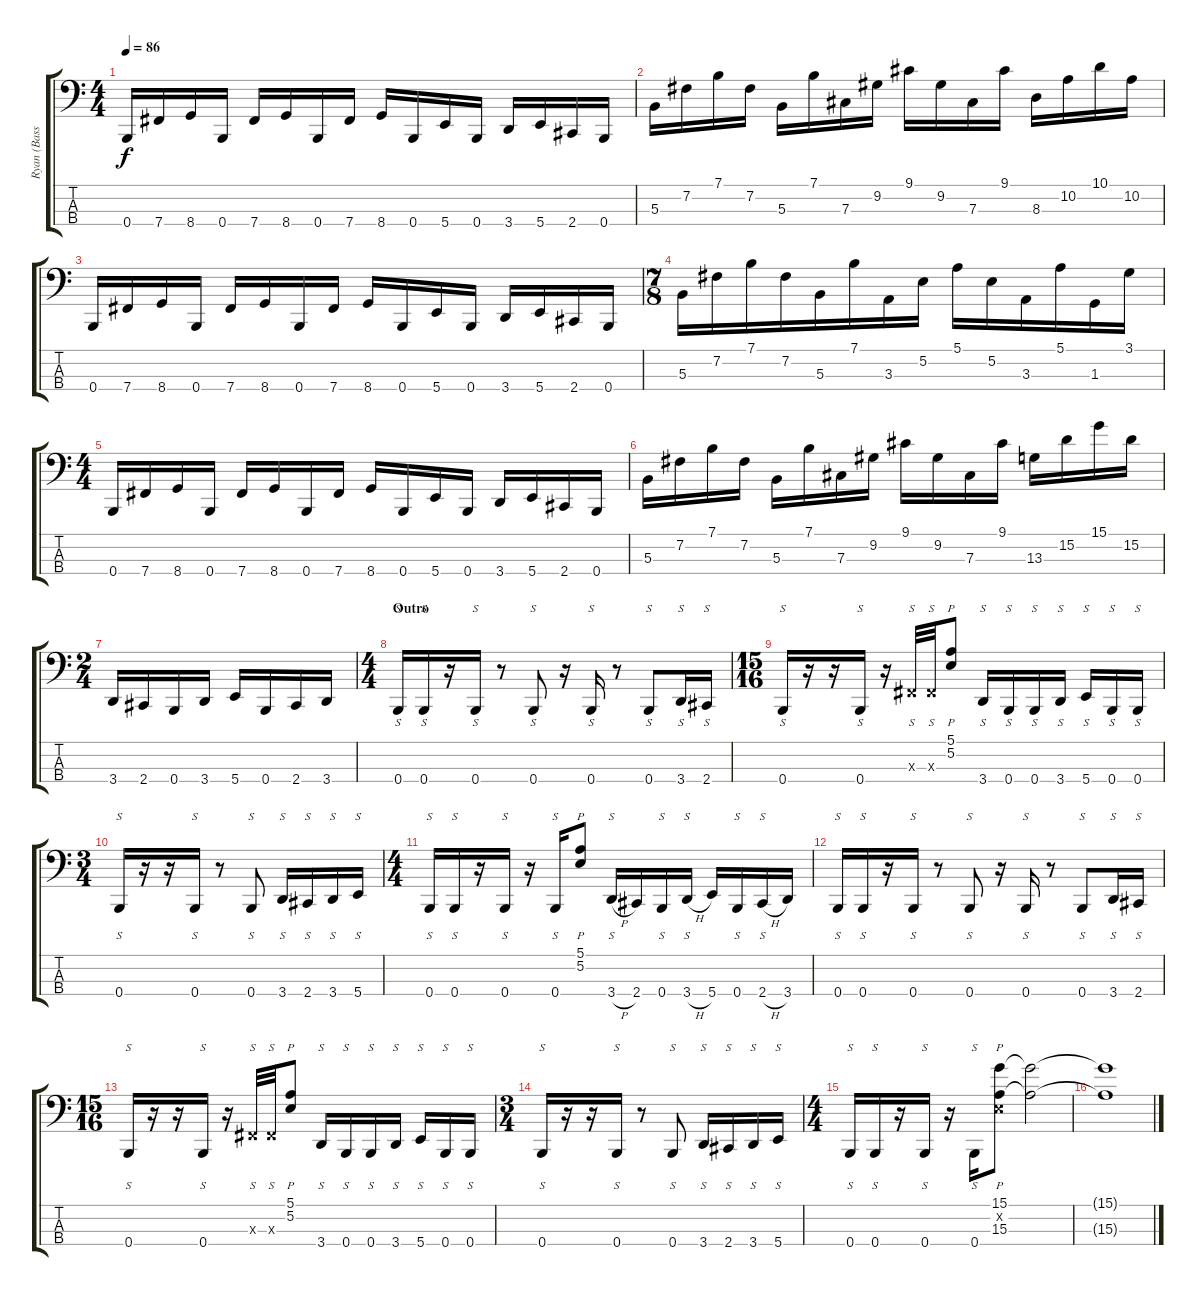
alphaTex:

\track ("Ryan (Bass)" "Ryan (Bass") {instrument slapbass2}
\staff {score tabs}
\tuning (E2 B1 Gb1 B0) {hide}
\ts (4 4)
\tempo 86
\clef f4
\ks c
0.4.16{dy f instrument slapbass2} 7.4.16 8.4.16 0.4.16 7.4.16 8.4.16 0.4.16 7.4.16 8.4.16 0.4.16 5.4.16 0.4.16 3.4.16 5.4.16 2.4.16 0.4.16 |
5.3.16{instrument electricbassfinger} 7.2.16 7.1.16 7.2.16 5.3.16 7.1.16 7.3.16 9.2.16 9.1.16 9.2.16 7.3.16 9.1.16 8.3.16 10.2.16 10.1.16 10.2.16 |
0.4.16{instrument slapbass2} 7.4.16 8.4.16 0.4.16 7.4.16 8.4.16 0.4.16 7.4.16 8.4.16 0.4.16 5.4.16 0.4.16 3.4.16 5.4.16 2.4.16 0.4.16 |
\ts (7 8)
5.3.16{instrument electricbassfinger} 7.2.16 7.1.16 7.2.16 5.3.16 7.1.16 3.3.16 5.2.16 5.1.16 5.2.16 3.3.16 5.1.16 1.3.16 3.1.16 |
\ts (4 4)
0.4.16{instrument slapbass2} 7.4.16 8.4.16 0.4.16 7.4.16 8.4.16 0.4.16 7.4.16 8.4.16 0.4.16 5.4.16 0.4.16 3.4.16 5.4.16 2.4.16 0.4.16 |
5.3.16{instrument electricbassfinger} 7.2.16 7.1.16 7.2.16 5.3.16 7.1.16 7.3.16 9.2.16 9.1.16 9.2.16 7.3.16 9.1.16 13.3.16 15.2.16 15.1.16 15.2.16 |
\ts (2 4)
3.4.16{instrument slapbass2} 2.4.16 0.4.16 3.4.16 5.4.16 0.4.16 2.4.16 3.4.16 |
\ts (4 4)
\section ("" "Outro")
0.4.16{s} 0.4.16{s} r.16 0.4.16{s} r.8 0.4.8{s} r.16 0.4.16{s} r.8 0.4.8{s} 3.4.16{s} 2.4.16{s} |
\ts (15 16)
0.4.16{s} r.16 r.16 0.4.16{s} r.16 0.3{x}.32{s} 0.3{x}.32{s} (5.1 5.2).8{p} 3.4.16{s} 0.4.16{s} 0.4.16{s} 3.4.16{s} 5.4.16{s} 0.4.16{s} 0.4.16{s} |
\ts (3 4)
0.4.16{s} r.16 r.16 0.4.16{s} r.8 0.4.8{s} 3.4.16{s} 2.4.16{s} 3.4.16{s} 5.4.16{s} |
\ts (4 4)
0.4.16{s} 0.4.16{s} r.16 0.4.16{s} r.16 0.4.16{s} (5.1 5.2).8{p} 3.4{h}.16{s} 2.4.16 0.4.16{s} 3.4{h}.16{s} 5.4.16 0.4.16{s} 2.4{h}.16{s} 3.4.16 |
0.4.16{s} 0.4.16{s} r.16 0.4.16{s} r.8 0.4.8{s} r.16 0.4.16{s} r.8 0.4.8{s} 3.4.16{s} 2.4.16{s} |
\ts (15 16)
0.4.16{s} r.16 r.16 0.4.16{s} r.16 0.3{x}.32{s} 0.3{x}.32{s} (5.1 5.2).8{p} 3.4.16{s} 0.4.16{s} 0.4.16{s} 3.4.16{s} 5.4.16{s} 0.4.16{s} 0.4.16{s} |
\ts (3 4)
0.4.16{s} r.16 r.16 0.4.16{s} r.8 0.4.8{s} 3.4.16{s} 2.4.16{s} 3.4.16{s} 5.4.16{s} |
\ts (4 4)
0.4.16{s} 0.4.16{s} r.16 0.4.16{s} r.16 0.4.16{s} (15.1 5.2{x} 15.3).8{p} (15.1{t} 15.3{t}).2 |
(15.1{t} 15.3{t}).1
